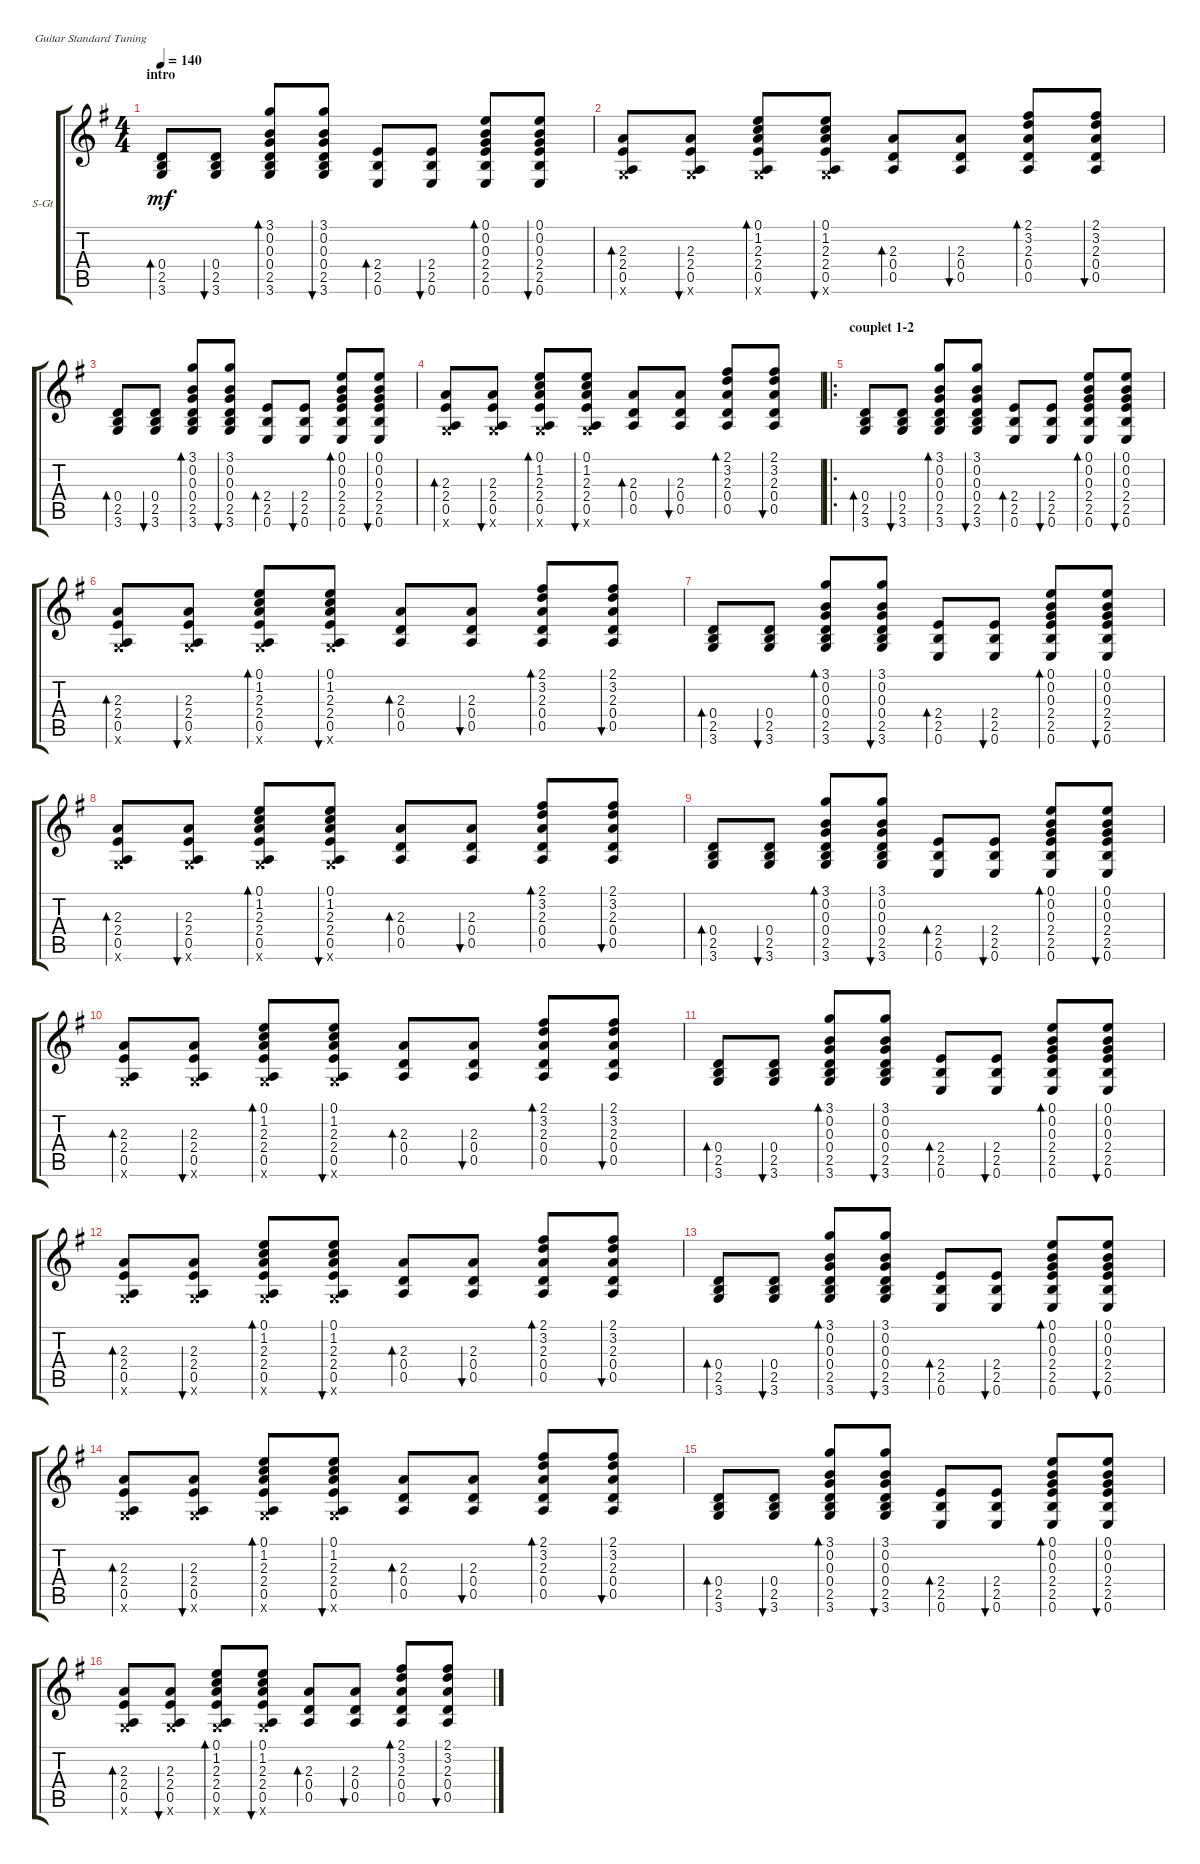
\defaultSystemsLayout 4
\bracketExtendMode groupsimilarinstruments
\firstSystemTrackNameOrientation horizontal
\otherSystemsTrackNameOrientation horizontal
\track ("Steel Guitar" "S-Gt") {instrument acousticguitarsteel}
\staff {score tabs}
\tuning (E4 B3 G3 D3 A2 E2)
\ts (4 4)
\section ("" "intro")
\tempo 140
\clef g2
\ks g
(3.6 2.5 0.4).8{bd 30 dy mf instrument acousticguitarsteel} (3.6 2.5 0.4).8{bu 30} (3.6 2.5 0.4 0.3 0.2 3.1).8{bd 30} (3.6 2.5 0.4 0.3 0.2 3.1).8{bu 30} (0.6 2.5 2.4).8{bd 30} (0.6 2.5 2.4).8{bu 30} (0.6 2.5 2.4 0.3 0.2 0.1).8{bd 30} (0.6 2.5 2.4 0.3 0.2 0.1).8{bu 30} |
(3.6{x} 0.5 2.4 2.3).8{bd 30} (3.6{x} 0.5 2.4 2.3).8{bu 30} (3.6{x} 0.5 2.4 2.3 1.2 0.1).8{bd 30} (3.6{x} 0.5 2.4 2.3 1.2 0.1).8{bu 30} (0.5 0.4 2.3).8{bd 30} (0.5 0.4 2.3).8{bu 30} (0.5 0.4 2.3 3.2 2.1).8{bd 30} (0.5 0.4 2.3 3.2 2.1).8{bu 30} |
(3.6 2.5 0.4).8{bd 30} (3.6 2.5 0.4).8{bu 30} (3.6 2.5 0.4 0.3 0.2 3.1).8{bd 30} (3.6 2.5 0.4 0.3 0.2 3.1).8{bu 30} (0.6 2.5 2.4).8{bd 30} (0.6 2.5 2.4).8{bu 30} (0.6 2.5 2.4 0.3 0.2 0.1).8{bd 30} (0.6 2.5 2.4 0.3 0.2 0.1).8{bu 30} |
(3.6{x} 0.5 2.4 2.3).8{bd 30} (3.6{x} 0.5 2.4 2.3).8{bu 30} (3.6{x} 0.5 2.4 2.3 1.2 0.1).8{bd 30} (3.6{x} 0.5 2.4 2.3 1.2 0.1).8{bu 30} (0.5 0.4 2.3).8{bd 30} (0.5 0.4 2.3).8{bu 30} (0.5 0.4 2.3 3.2 2.1).8{bd 30} (0.5 0.4 2.3 3.2 2.1).8{bu 30} |
\ro
\section ("" "couplet 1-2")
(3.6 2.5 0.4).8{bd 30} (3.6 2.5 0.4).8{bu 30} (3.6 2.5 0.4 0.3 0.2 3.1).8{bd 30} (3.6 2.5 0.4 0.3 0.2 3.1).8{bu 30} (0.6 2.5 2.4).8{bd 30} (0.6 2.5 2.4).8{bu 30} (0.6 2.5 2.4 0.3 0.2 0.1).8{bd 30} (0.6 2.5 2.4 0.3 0.2 0.1).8{bu 30} |
(3.6{x} 0.5 2.4 2.3).8{bd 30} (3.6{x} 0.5 2.4 2.3).8{bu 30} (3.6{x} 0.5 2.4 2.3 1.2 0.1).8{bd 30} (3.6{x} 0.5 2.4 2.3 1.2 0.1).8{bu 30} (0.5 0.4 2.3).8{bd 30} (0.5 0.4 2.3).8{bu 30} (0.5 0.4 2.3 3.2 2.1).8{bd 30} (0.5 0.4 2.3 3.2 2.1).8{bu 30} |
(3.6 2.5 0.4).8{bd 30} (3.6 2.5 0.4).8{bu 30} (3.6 2.5 0.4 0.3 0.2 3.1).8{bd 30} (3.6 2.5 0.4 0.3 0.2 3.1).8{bu 30} (0.6 2.5 2.4).8{bd 30} (0.6 2.5 2.4).8{bu 30} (0.6 2.5 2.4 0.3 0.2 0.1).8{bd 30} (0.6 2.5 2.4 0.3 0.2 0.1).8{bu 30} |
(3.6{x} 0.5 2.4 2.3).8{bd 30} (3.6{x} 0.5 2.4 2.3).8{bu 30} (3.6{x} 0.5 2.4 2.3 1.2 0.1).8{bd 30} (3.6{x} 0.5 2.4 2.3 1.2 0.1).8{bu 30} (0.5 0.4 2.3).8{bd 30} (0.5 0.4 2.3).8{bu 30} (0.5 0.4 2.3 3.2 2.1).8{bd 30} (0.5 0.4 2.3 3.2 2.1).8{bu 30} |
(3.6 2.5 0.4).8{bd 30} (3.6 2.5 0.4).8{bu 30} (3.6 2.5 0.4 0.3 0.2 3.1).8{bd 30} (3.6 2.5 0.4 0.3 0.2 3.1).8{bu 30} (0.6 2.5 2.4).8{bd 30} (0.6 2.5 2.4).8{bu 30} (0.6 2.5 2.4 0.3 0.2 0.1).8{bd 30} (0.6 2.5 2.4 0.3 0.2 0.1).8{bu 30} |
(3.6{x} 0.5 2.4 2.3).8{bd 30} (3.6{x} 0.5 2.4 2.3).8{bu 30} (3.6{x} 0.5 2.4 2.3 1.2 0.1).8{bd 30} (3.6{x} 0.5 2.4 2.3 1.2 0.1).8{bu 30} (0.5 0.4 2.3).8{bd 30} (0.5 0.4 2.3).8{bu 30} (0.5 0.4 2.3 3.2 2.1).8{bd 30} (0.5 0.4 2.3 3.2 2.1).8{bu 30} |
(3.6 2.5 0.4).8{bd 30} (3.6 2.5 0.4).8{bu 30} (3.6 2.5 0.4 0.3 0.2 3.1).8{bd 30} (3.6 2.5 0.4 0.3 0.2 3.1).8{bu 30} (0.6 2.5 2.4).8{bd 30} (0.6 2.5 2.4).8{bu 30} (0.6 2.5 2.4 0.3 0.2 0.1).8{bd 30} (0.6 2.5 2.4 0.3 0.2 0.1).8{bu 30} |
(3.6{x} 0.5 2.4 2.3).8{bd 30} (3.6{x} 0.5 2.4 2.3).8{bu 30} (3.6{x} 0.5 2.4 2.3 1.2 0.1).8{bd 30} (3.6{x} 0.5 2.4 2.3 1.2 0.1).8{bu 30} (0.5 0.4 2.3).8{bd 30} (0.5 0.4 2.3).8{bu 30} (0.5 0.4 2.3 3.2 2.1).8{bd 30} (0.5 0.4 2.3 3.2 2.1).8{bu 30} |
(3.6 2.5 0.4).8{bd 30} (3.6 2.5 0.4).8{bu 30} (3.6 2.5 0.4 0.3 0.2 3.1).8{bd 30} (3.6 2.5 0.4 0.3 0.2 3.1).8{bu 30} (0.6 2.5 2.4).8{bd 30} (0.6 2.5 2.4).8{bu 30} (0.6 2.5 2.4 0.3 0.2 0.1).8{bd 30} (0.6 2.5 2.4 0.3 0.2 0.1).8{bu 30} |
(3.6{x} 0.5 2.4 2.3).8{bd 30} (3.6{x} 0.5 2.4 2.3).8{bu 30} (3.6{x} 0.5 2.4 2.3 1.2 0.1).8{bd 30} (3.6{x} 0.5 2.4 2.3 1.2 0.1).8{bu 30} (0.5 0.4 2.3).8{bd 30} (0.5 0.4 2.3).8{bu 30} (0.5 0.4 2.3 3.2 2.1).8{bd 30} (0.5 0.4 2.3 3.2 2.1).8{bu 30} |
(3.6 2.5 0.4).8{bd 30} (3.6 2.5 0.4).8{bu 30} (3.6 2.5 0.4 0.3 0.2 3.1).8{bd 30} (3.6 2.5 0.4 0.3 0.2 3.1).8{bu 30} (0.6 2.5 2.4).8{bd 30} (0.6 2.5 2.4).8{bu 30} (0.6 2.5 2.4 0.3 0.2 0.1).8{bd 30} (0.6 2.5 2.4 0.3 0.2 0.1).8{bu 30} |
(3.6{x} 0.5 2.4 2.3).8{bd 30} (3.6{x} 0.5 2.4 2.3).8{bu 30} (3.6{x} 0.5 2.4 2.3 1.2 0.1).8{bd 30} (3.6{x} 0.5 2.4 2.3 1.2 0.1).8{bu 30} (0.5 0.4 2.3).8{bd 30} (0.5 0.4 2.3).8{bu 30} (0.5 0.4 2.3 3.2 2.1).8{bd 30} (0.5 0.4 2.3 3.2 2.1).8{bu 30}
